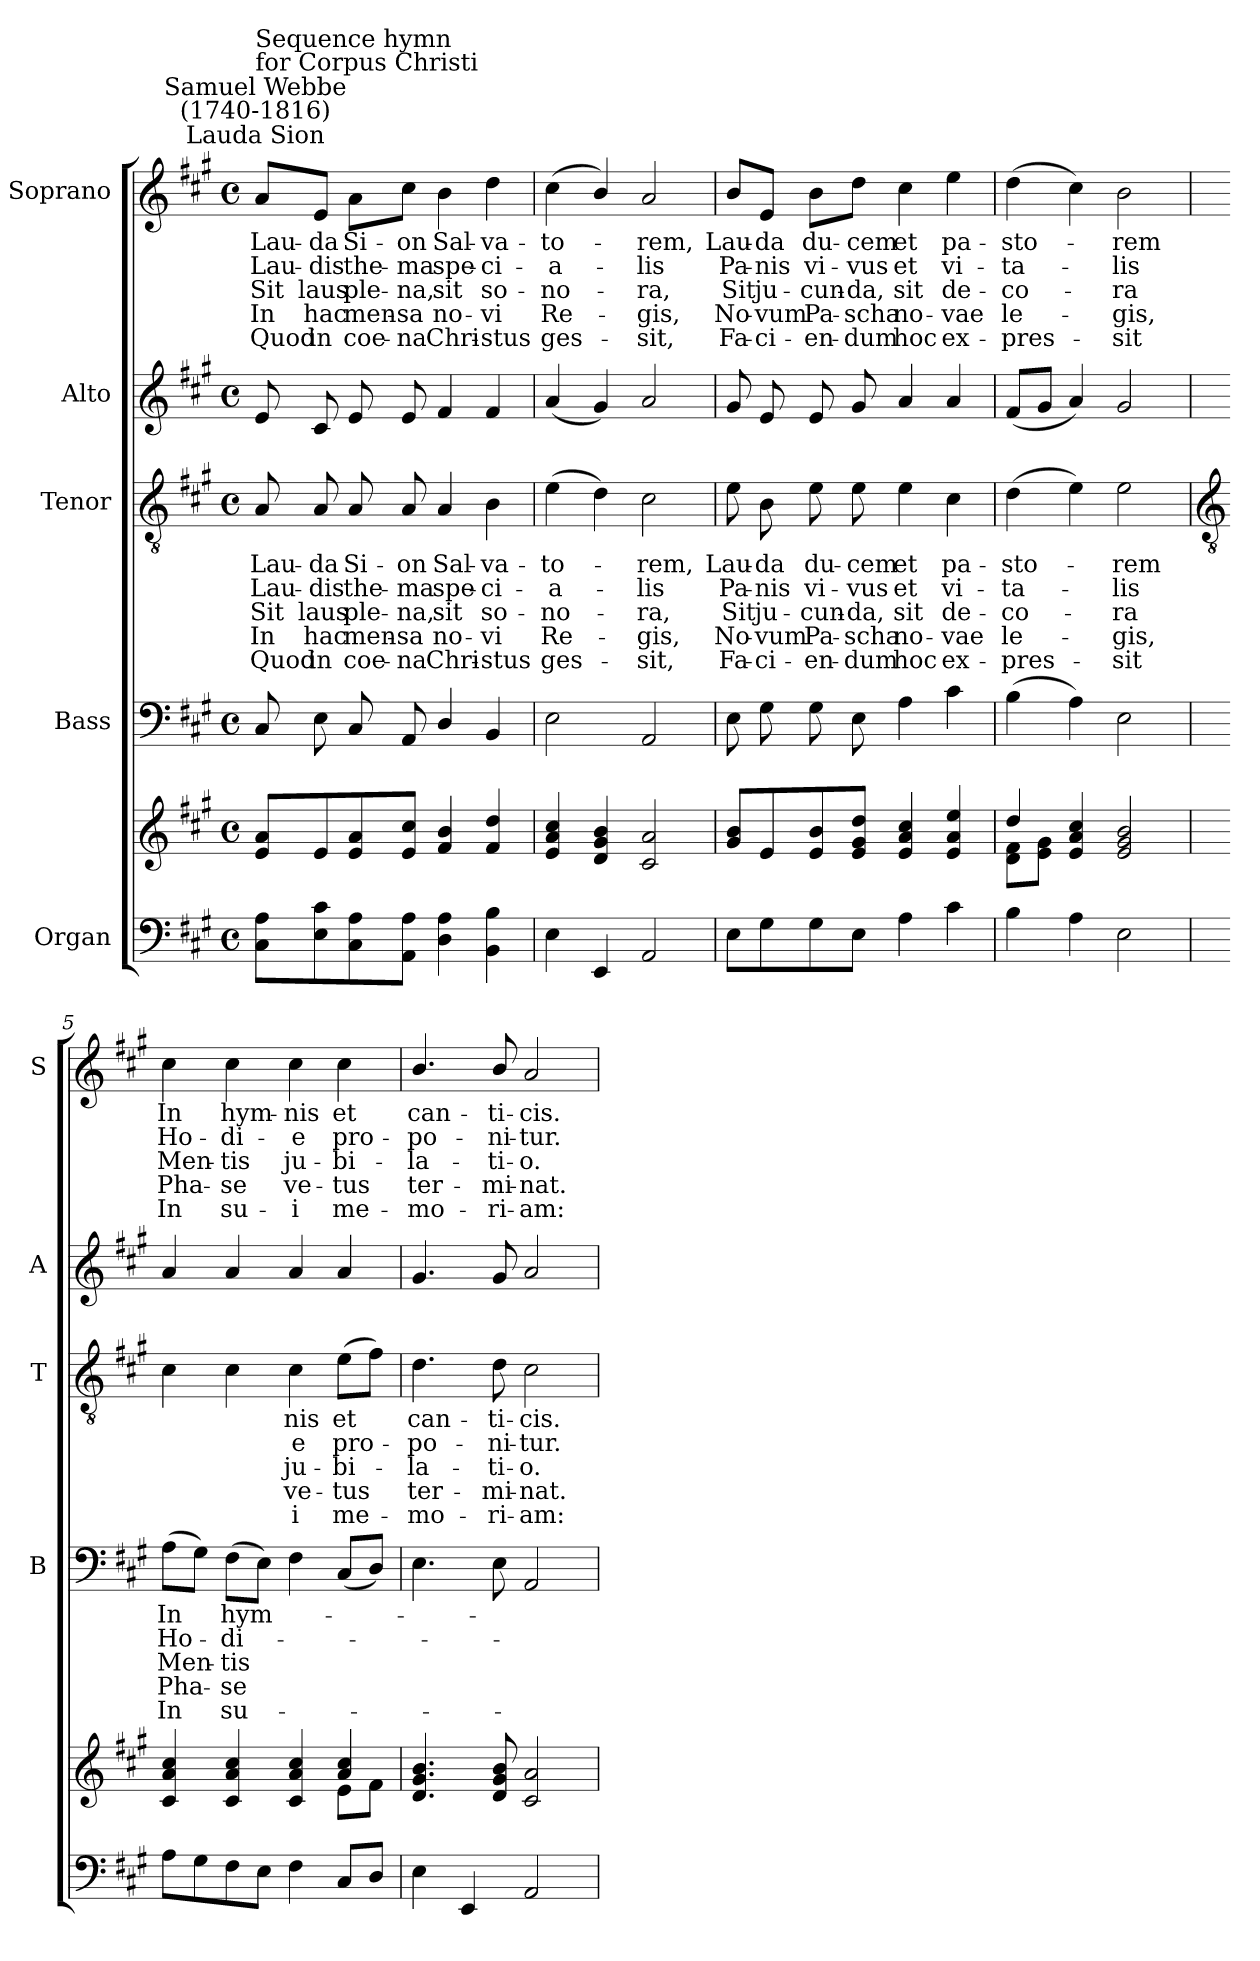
**kern	**kern	**kern	**text	**text	**text	**text	**text	**kern	**text	**text	**text	**text	**text	**kern	**kern	**text	**text	**text	**text	**text
*part5	*part5	*part4	*part4	*part4	*part4	*part4	*part4	*part3	*part3	*part3	*part3	*part3	*part3	*part2	*part1	*part1	*part1	*part1	*part1	*part1
*staff6	*staff5	*staff4	*staff4	*staff4	*staff4	*staff4	*staff4	*staff3	*staff3	*staff3	*staff3	*staff3	*staff3	*staff2	*staff1	*staff1	*staff1	*staff1	*staff1	*staff1
*I"Organ	*	*I"Bass	*	*	*	*	*	*I"Tenor	*	*	*	*	*	*I"Alto	*I"Soprano	*	*	*	*	*
*	*	*I'B	*	*	*	*	*	*I'T	*	*	*	*	*	*I'A	*I'S	*	*	*	*	*
*clefF4	*clefG2	*clefF4	*	*	*	*	*	*clefGv2	*	*	*	*	*	*clefG2	*clefG2	*	*	*	*	*
*k[f#c#g#]	*k[f#c#g#]	*k[f#c#g#]	*	*	*	*	*	*k[f#c#g#]	*	*	*	*	*	*k[f#c#g#]	*k[f#c#g#]	*	*	*	*	*
*A:	*A:	*A:	*	*	*	*	*	*A:	*	*	*	*	*	*A:	*A:	*	*	*	*	*
*M4/4	*M4/4	*M4/4	*	*	*	*	*	*M4/4	*	*	*	*	*	*M4/4	*M4/4	*	*	*	*	*
*met(c)	*met(c)	*met(c)	*	*	*	*	*	*met(c)	*	*	*	*	*	*met(c)	*met(c)	*	*	*	*	*
=1	=1	=1	=1	=1	=1	=1	=1	=1	=1	=1	=1	=1	=1	=1	=1	=1	=1	=1	=1	=1
*	*^	*	*	*	*	*	*	*	*	*	*	*	*	*	*	*	*	*	*	*
!	!	!	!	!	!	!	!	!	!	!	!	!	!	!	!	!LO:TX:a:cj:t=Lauda Sion	!	!	!	!	!
!	!	!	!	!	!	!	!	!	!	!	!	!	!	!	!	!LO:TX:a:cj:t=Samuel Webbe\n(1740-1816)	!	!	!	!	!
!	!	!	!	!	!	!	!	!	!	!	!	!	!	!	!	!LO:TX:a:t=Sequence hymn \nfor Corpus Christi	!	!	!	!	!
!	!	!	!	!	!	!	!	!	!	!LO:LY:b	!LO:LY:b	!LO:LY:b	!LO:LY:b	!LO:LY:b	!	!	!LO:LY:b	!LO:LY:b	!LO:LY:b	!LO:LY:b	!LO:LY:b
8C# 8AL	8e/ 8a/L	1ryy	8C#	.	.	.	.	.	8A	Lau-	-Lau-	-Sit	In	Quod	8e	8a/L	Lau-	-Lau-	-Sit	In	Quod
!	!	!	!	!	!	!	!	!	!	!LO:LY:b	!LO:LY:b	!LO:LY:b	!LO:LY:b	!LO:LY:b	!	!	!LO:LY:b	!LO:LY:b	!LO:LY:b	!LO:LY:b	!LO:LY:b
8E 8c#	8e/	.	8E	.	.	.	.	.	8A	da	dis	laus	hac	in	8c#	8e/J	da	dis	laus	hac	in
!	!	!	!	!	!	!	!	!	!	!LO:LY:b	!LO:LY:b	!LO:LY:b	!LO:LY:b	!LO:LY:b	!	!	!LO:LY:b	!LO:LY:b	!LO:LY:b	!LO:LY:b	!LO:LY:b
8C# 8A	8e/ 8a/	.	8C#	.	.	.	.	.	8A	Si-	-the-	-ple-	-men-	-coe-	8e	8a\L	Si-	-the-	-ple-	-men-	-coe-
!	!	!	!	!	!	!	!	!	!	!LO:LY:b	!LO:LY:b	!LO:LY:b	!LO:LY:b	!LO:LY:b	!	!	!LO:LY:b	!LO:LY:b	!LO:LY:b	!LO:LY:b	!LO:LY:b
8AA 8AJ	8e/ 8cc#/J	.	8AA	.	.	.	.	.	8A	-on	ma	na,	sa	na	8e	8cc#\J	-on	ma	na,	sa	na
!	!	!	!	!	!	!	!	!	!	!LO:LY:b	!LO:LY:b	!LO:LY:b	!LO:LY:b	!LO:LY:b	!	!	!LO:LY:b	!LO:LY:b	!LO:LY:b	!LO:LY:b	!LO:LY:b
4D 4A	4f#/ 4b/	.	4D/	.	.	.	.	.	4A	Sal-	-spe-	-sit	no-	-Chri-	4f#	4b	Sal-	-spe-	-sit	no-	-Chri-
!	!	!	!	!	!	!	!	!	!	!LO:LY:b	!LO:LY:b	!LO:LY:b	!LO:LY:b	!LO:LY:b	!	!	!LO:LY:b	!LO:LY:b	!LO:LY:b	!LO:LY:b	!LO:LY:b
4BB 4B	4f#/ 4dd/	.	4BB	.	.	.	.	.	4B	-va-	-ci-	-so-	-vi	stus	4f#	4dd	-va-	-ci-	-so-	-vi	stus
=2	=2	=2	=2	=2	=2	=2	=2	=2	=2	=2	=2	=2	=2	=2	=2	=2	=2	=2	=2	=2	=2
!	!	!	!	!	!	!	!	!	!	!LO:LY:b	!LO:LY:b	!LO:LY:b	!LO:LY:b	!LO:LY:b	!	!	!LO:LY:b	!LO:LY:b	!LO:LY:b	!LO:LY:b	!LO:LY:b
4E	4e/ 4a/ 4cc#/	1ryy	2E	.	.	.	.	.	(>4e	to-	a-	no-	Re-	ges-	(<4a	(<4cc#	to-	a-	no-	Re-	ges-
4EE	4d/ 4g#/ 4b/	.	.	.	.	.	.	.	4d)	.	.	.	.	.	4g#)	4b/)	.	.	.	.	.
!	!	!	!	!	!	!	!	!	!	!LO:LY:b	!LO:LY:b	!LO:LY:b	!LO:LY:b	!LO:LY:b	!	!	!LO:LY:b	!LO:LY:b	!LO:LY:b	!LO:LY:b	!LO:LY:b
2AA	2c#/ 2a/	.	2AA	.	.	.	.	.	2c#	rem,	lis	ra,	gis,	sit,	2a	2a	rem,	lis	ra,	gis,	sit,
=3	=3	=3	=3	=3	=3	=3	=3	=3	=3	=3	=3	=3	=3	=3	=3	=3	=3	=3	=3	=3	=3
!	!	!	!	!	!	!	!	!	!	!LO:LY:b	!LO:LY:b	!LO:LY:b	!LO:LY:b	!LO:LY:b	!	!	!LO:LY:b	!LO:LY:b	!LO:LY:b	!LO:LY:b	!LO:LY:b
8EL	8g#/ 8b/L	1ryy	8E	.	.	.	.	.	8e	Lau-	-Pa-	-Sit	No-	-Fa-	8g#	8b/L	Lau-	-Pa-	-Sit	No-	-Fa-
!	!	!	!	!	!	!	!	!	!	!LO:LY:b	!LO:LY:b	!LO:LY:b	!LO:LY:b	!LO:LY:b	!	!	!LO:LY:b	!LO:LY:b	!LO:LY:b	!LO:LY:b	!LO:LY:b
8G#	8e/	.	8G#	.	.	.	.	.	8B	-da	nis	ju-	-vum	ci-	8e	8e/J	-da	nis	ju-	-vum	ci-
!	!	!	!	!	!	!	!	!	!	!LO:LY:b	!LO:LY:b	!LO:LY:b	!LO:LY:b	!LO:LY:b	!	!	!LO:LY:b	!LO:LY:b	!LO:LY:b	!LO:LY:b	!LO:LY:b
8G#	8e/ 8b/	.	8G#	.	.	.	.	.	8e	-du-	-vi-	-cun-	-Pa-	-en-	8e	8b\L	-du-	-vi-	-cun-	-Pa-	-en-
!	!	!	!	!	!	!	!	!	!	!LO:LY:b	!LO:LY:b	!LO:LY:b	!LO:LY:b	!LO:LY:b	!	!	!LO:LY:b	!LO:LY:b	!LO:LY:b	!LO:LY:b	!LO:LY:b
8EJ	8e/ 8g#/ 8dd/J	.	8E	.	.	.	.	.	8e	-cem	vus	da,	scha	dum	8g#	8dd\J	-cem	vus	da,	scha	dum
!	!	!	!	!	!	!	!	!	!	!LO:LY:b	!LO:LY:b	!LO:LY:b	!LO:LY:b	!LO:LY:b	!	!	!LO:LY:b	!LO:LY:b	!LO:LY:b	!LO:LY:b	!LO:LY:b
4A	4e/ 4a/ 4cc#/	.	4A	.	.	.	.	.	4e	et	et	sit	no-	-hoc	4a	4cc#	et	et	sit	no-	-hoc
!	!	!	!	!	!	!	!	!	!	!LO:LY:b	!LO:LY:b	!LO:LY:b	!LO:LY:b	!LO:LY:b	!	!	!LO:LY:b	!LO:LY:b	!LO:LY:b	!LO:LY:b	!LO:LY:b
4c#	4e/ 4a/ 4ee/	.	4c#	.	.	.	.	.	4c#	pa-	-vi-	-de-	-vae	ex-	4a	4ee	pa-	-vi-	-de-	-vae	ex-
=4	=4	=4	=4	=4	=4	=4	=4	=4	=4	=4	=4	=4	=4	=4	=4	=4	=4	=4	=4	=4	=4
!	!	!	!	!	!	!	!	!	!	!LO:LY:b	!LO:LY:b	!LO:LY:b	!LO:LY:b	!LO:LY:b	!	!	!LO:LY:b	!LO:LY:b	!LO:LY:b	!LO:LY:b	!LO:LY:b
4B	4dd/	8d 8f#L	(>4B	.	.	.	.	.	(>4d	-sto-	ta-	co-	le-	pres-	(<8f#L	(>4dd	-sto-	ta-	co-	le-	pres-
.	.	8e 8g#J	.	.	.	.	.	.	.	.	.	.	.	.	8g#J	.	.	.	.	.	.
4A	4e/ 4a/ 4cc#/	2.ryy	4A)	.	.	.	.	.	4e)	.	.	.	.	.	4a)	4cc#)	.	.	.	.	.
!	!	!	!	!	!	!	!	!	!	!LO:LY:b	!LO:LY:b	!LO:LY:b	!LO:LY:b	!LO:LY:b	!	!	!LO:LY:b	!LO:LY:b	!LO:LY:b	!LO:LY:b	!LO:LY:b
2E	2e/ 2g#/ 2b/	.	2E	.	.	.	.	.	2e	rem	lis	ra	gis,	sit	2g#	2b	rem	lis	ra	gis,	sit
!!LO:LB:g=z
=5	=5	=5	=5	=5	=5	=5	=5	=5	=5	=5	=5	=5	=5	=5	=5	=5	=5	=5	=5	=5	=5
*	*	*	*	*	*	*	*	*	*clefGv2	*	*	*	*	*	*	*	*	*	*	*	*
!	!	!	!	!LO:LY:a	!LO:LY:a	!LO:LY:a	!LO:LY:a	!LO:LY:a	!	!	!	!	!	!	!	!	!LO:LY:b	!LO:LY:b	!LO:LY:b	!LO:LY:b	!LO:LY:b
8AL	4c#/ 4a/ 4cc#/	2.ryy	(>8AL	In	Ho-	Men-	Pha-	In	4c#	.	.	.	.	.	4a	4cc#	In	Ho-	-Men-	-Pha-	-In
8G#	.	.	8G#J)	.	.	.	.	.	.	.	.	.	.	.	.	.	.	.	.	.	.
!	!	!	!	!LO:LY:a	!LO:LY:a	!LO:LY:a	!LO:LY:a	!LO:LY:a	!	!	!	!	!	!	!	!	!LO:LY:b	!LO:LY:b	!LO:LY:b	!LO:LY:b	!LO:LY:b
8F#	4c#/ 4a/ 4cc#/	.	(>8F#L	hym-	di-	tis	se	su-	4c#	.	.	.	.	.	4a	4cc#	hym-	-di-	-tis	se	su-
8EJ	.	.	8EJ)	.	.	.	.	.	.	.	.	.	.	.	.	.	.	.	.	.	.
!	!	!	!	!	!	!	!	!	!	!LO:LY:b	!LO:LY:b	!LO:LY:b	!LO:LY:b	!LO:LY:b	!	!	!LO:LY:b	!LO:LY:b	!LO:LY:b	!LO:LY:b	!LO:LY:b
4F#	4c#/ 4a/ 4cc#/	.	4F#	.	.	.	.	.	4c#	nis	e	ju-	-ve-	-i	4a	4cc#	-nis	e	ju-	-ve-	-i
!	!	!	!	!	!	!	!	!	!	!LO:LY:b	!LO:LY:b	!LO:LY:b	!LO:LY:b	!LO:LY:b	!	!	!LO:LY:b	!LO:LY:b	!LO:LY:b	!LO:LY:b	!LO:LY:b
8C#L	4a/ 4cc#/	8e\L	(<8C#L	.	.	.	.	.	(>8eL	et	pro-	bi-	tus	me-	4a	4cc#	et	pro-	-bi-	-tus	me-
8DJ	.	8f#\J	8DJ)	.	.	.	.	.	8f#J)	.	.	.	.	.	.	.	.	.	.	.	.
=6	=6	=6	=6	=6	=6	=6	=6	=6	=6	=6	=6	=6	=6	=6	=6	=6	=6	=6	=6	=6	=6
!	!	!	!	!	!	!	!	!	!	!LO:LY:b	!LO:LY:b	!LO:LY:b	!LO:LY:b	!LO:LY:b	!	!	!LO:LY:b	!LO:LY:b	!LO:LY:b	!LO:LY:b	!LO:LY:b
4E	4.d/ 4.g#/ 4.b/	1ryy	4.E	.	.	.	.	.	4.d	can-	-po-	-la-	-ter-	-mo-	4.g#	4.b/	-can-	-po-	-la-	-ter-	-mo-
4EE	.	.	.	.	.	.	.	.	.	.	.	.	.	.	.	.	.	.	.	.	.
!	!	!	!	!	!	!	!	!	!	!LO:LY:b	!LO:LY:b	!LO:LY:b	!LO:LY:b	!LO:LY:b	!	!	!LO:LY:b	!LO:LY:b	!LO:LY:b	!LO:LY:b	!LO:LY:b
.	8d/ 8g#/ 8b/	.	8E	.	.	.	.	.	8d	-ti-	-ni-	-ti-	-mi-	-ri-	8g#	8b/	-ti-	-ni-	-ti-	-mi-	-ri-
!	!	!	!	!	!	!	!	!	!	!LO:LY:b	!LO:LY:b	!LO:LY:b	!LO:LY:b	!LO:LY:b	!	!	!LO:LY:b	!LO:LY:b	!LO:LY:b	!LO:LY:b	!LO:LY:b
2AA	2c#/ 2a/	.	2AA	.	.	.	.	.	2c#	-cis.	tur.	o.	nat.	am:	2a	2a	-cis.	tur.	o.	nat.	am:
*	*v	*v	*	*	*	*	*	*	*	*	*	*	*	*	*	*	*	*	*	*	*
=	=	=	=	=	=	=	=	=	=	=	=	=	=	=	=	=	=	=	=	=
*-	*-	*-	*-	*-	*-	*-	*-	*-	*-	*-	*-	*-	*-	*-	*-	*-	*-	*-	*-	*-
